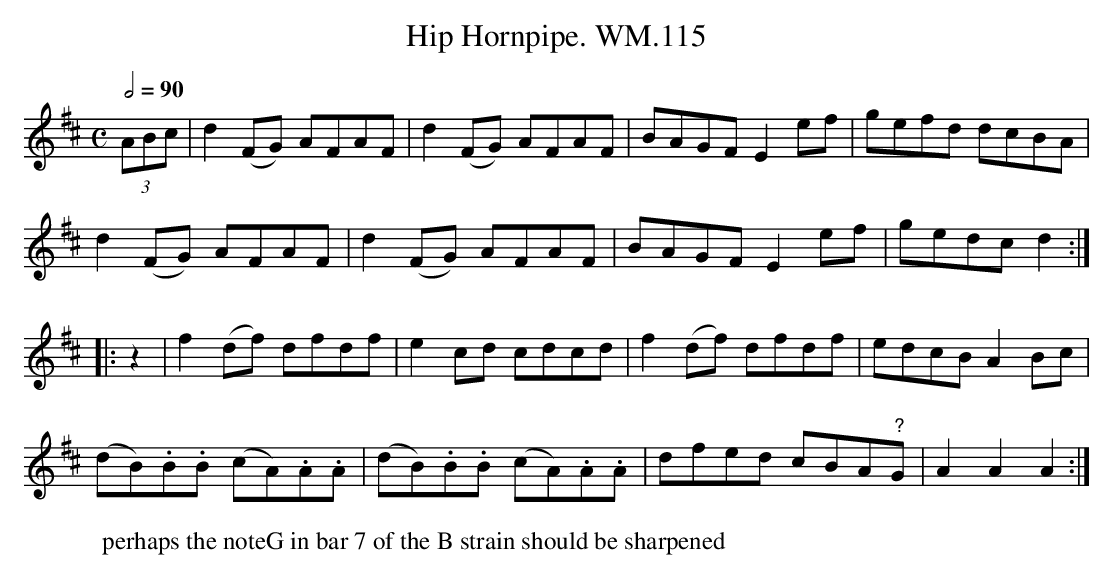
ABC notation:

X:1
T:Hip Hornpipe. WM.115
M:C
L:1/8
Q:1/2=90
K:D
(3ABc|d2(FG) AFAF|d2(FG) AFAF|BAGFE2ef|gefd dcBA|
d2(FG) AFAF|d2(FG) AFAF|BAGFE2ef|gedcd2:|
|:z2|f2(df) dfdf|e2cd cdcd|f2(df) dfdf|edcBA2Bc|
(dB).B.B (cA).A.A|(dB).B.B (cA).A.A|dfed cBA"?"G|A2A2A2:|
W:perhaps the noteG in bar 7 of the B strain should be sharpened
